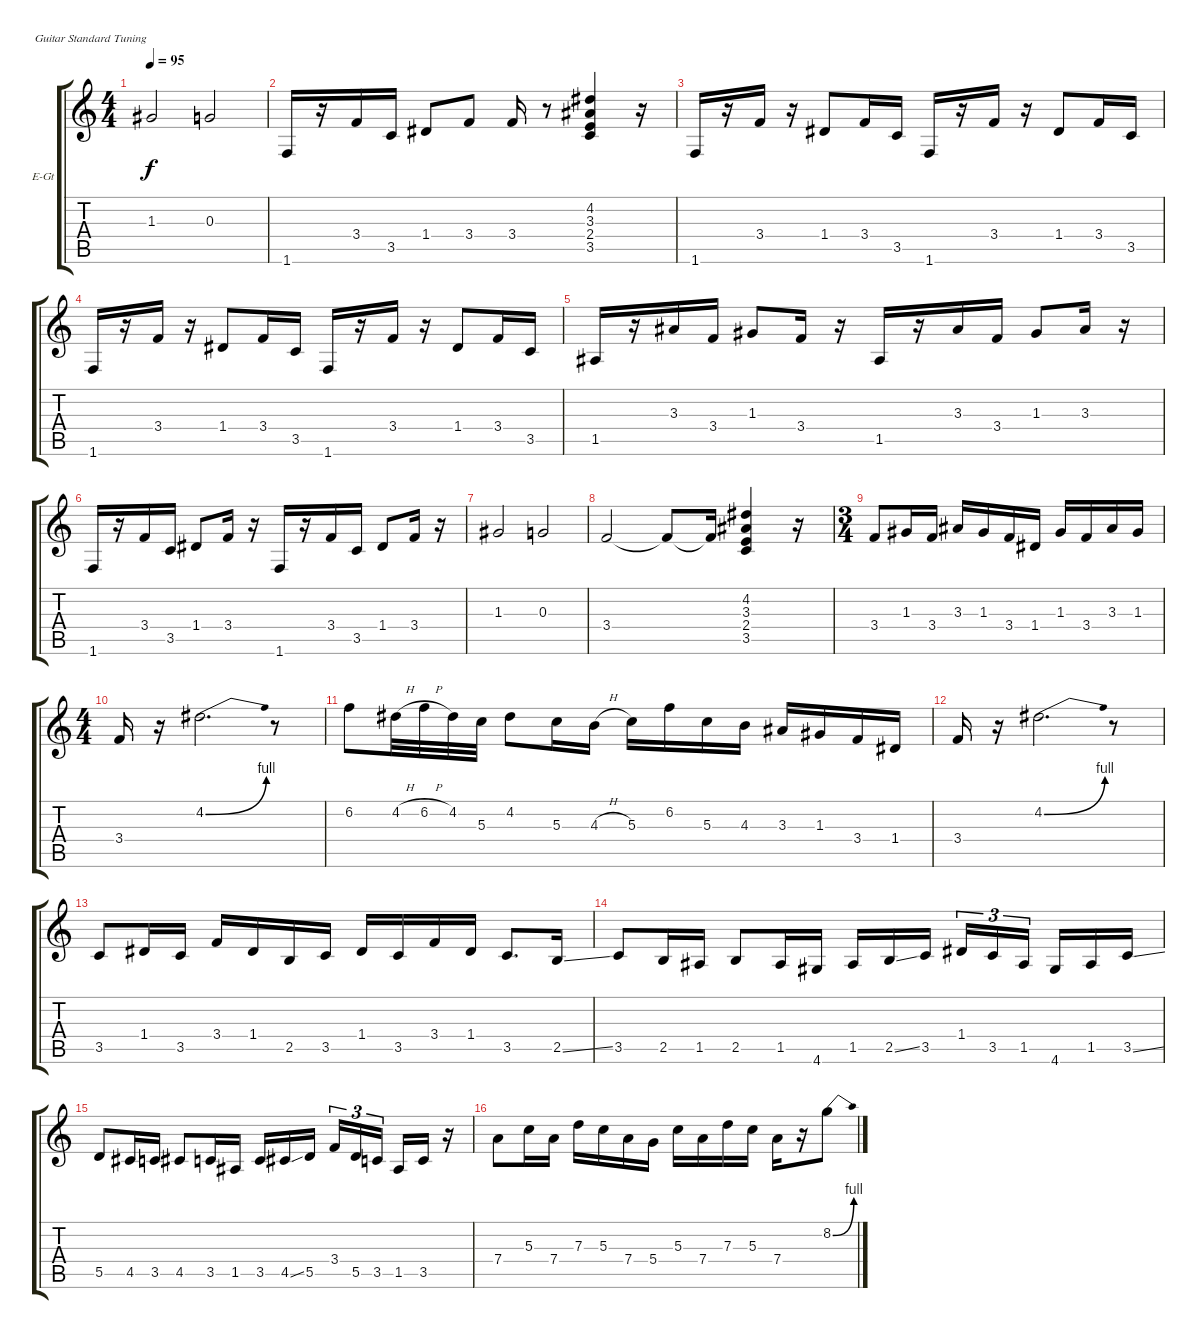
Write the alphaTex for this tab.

\bracketExtendMode groupsimilarinstruments
\firstSystemTrackNameOrientation horizontal
\otherSystemsTrackNameOrientation horizontal
\track ("Ritchie 2" "E-Gt") {instrument overdrivenguitar}
\staff {score tabs}
\tuning (E4 B3 G3 D3 A2 E2)
\ts (4 4)
\tempo 95
\clef g2
\ks c
1.3.2{dy f} 0.3.2 |
1.6.16 r.16 3.4.16 3.5.16 1.4.8 3.4.8 3.4.16 r.8 (4.2 3.3 2.4 3.5).4 r.16 |
1.6.16 r.16 3.4.16 r.16 1.4.8 3.4.16 3.5.16 1.6.16 r.16 3.4.16 r.16 1.4.8 3.4.16 3.5.16 |
1.6.16 r.16 3.4.16 r.16 1.4.8 3.4.16 3.5.16 1.6.16 r.16 3.4.16 r.16 1.4.8 3.4.16 3.5.16 |
1.5.16 r.16 3.3.16 3.4.16 1.3.8 3.4.16 r.16 1.5.16 r.16 3.3.16 3.4.16 1.3.8 3.3.16 r.16 |
1.6.16 r.16 3.4.16 3.5.16 1.4.8 3.4.16 r.16 1.6.16 r.16 3.4.16 3.5.16 1.4.8 3.4.16 r.16 |
1.3.2 0.3.2 |
3.4.2 3.4{t}.8 3.4{t}.16 (4.2 3.3 2.4 3.5).4 r.16 |
\ts (3 4)
3.4.8 1.3.16 3.4.16 3.3.16 1.3.16 3.4.16 1.4.16 1.3.16 3.4.16 3.3.16 1.3.16 |
\ts (4 4)
3.4.16 r.16 4.2{be (bend 0 0 60 4)}.2{d} r.8 |
6.2.8 4.2{h}.32 6.2{h}.32 4.2.32 5.3.32 4.2.8 5.3.16 4.3{h}.16 5.3.16 6.2.16 5.3.16 4.3.16 3.3.16 1.3.16 3.4.16 1.4.16 |
3.4.16 r.16 4.2{be (bend 0 0 60 4)}.2{d} r.8 |
3.5.8 1.4.16 3.5.16 3.4.16 1.4.16 2.5.16 3.5.16 1.4.16 3.5.16 3.4.16 1.4.16 3.5.8{d} 2.5{ss}.16 |
3.5.8 2.5.16 1.5.16 2.5.8 1.5.16 4.6.16 1.5.16 2.5{ss}.16 3.5.16 1.4.16{tu (3 2)} 3.5.16{tu (3 2)} 1.5.16{tu (3 2)} 4.6.16 1.5.16 3.5{ss}.16 |
5.5.8 4.5.16 3.5.16 4.5.8 3.5.16 1.5.16 3.5.16 4.5{ss}.16 5.5.16 3.4.16{tu (3 2)} 5.5.16{tu (3 2)} 3.5.16{tu (3 2)} 1.5.16 3.5.16 r.16 |
7.4.8 5.3.16 7.4.16 7.3.16 5.3.16 7.4.16 5.4.16 5.3.16 7.4.16 7.3.16 5.3.16 7.4.16 r.16 8.2{be (bend 0 0 60 4)}.8
